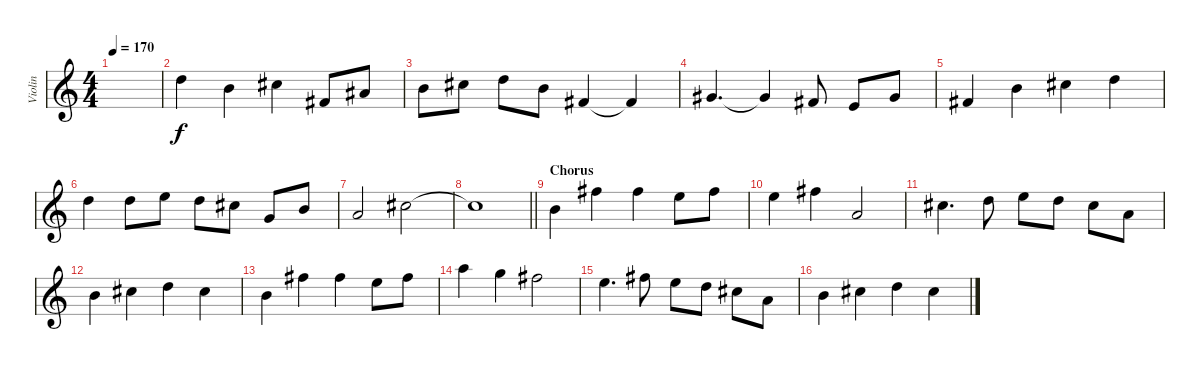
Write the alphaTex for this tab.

\track ("Violin" "Violin") {instrument violin}
\staff {score}
\tuning (E4 B3 G3 D3 A2 E2) {hide}
\ts (4 4)
\tempo 170
\clef g2
\ks c
|
10.1.4 7.1.4 9.1.4 7.2.8 6.1.8 |
7.1.8 9.1.8 10.1.8 7.1.8 7.2.4 7.2{t}.4 |
9.2.4{d} 9.2{t}.4 7.2.8 9.3.8 9.2.8 |
7.2.4 7.1.4 9.1.4 10.1.4 |
10.1.4 10.1.8 12.1.8 10.1.8 9.1.8 8.2.8 7.1.8 |
10.2.2 9.1.2 |
\barLineRight lightlight
9.1{t}.1 |
\section ("" "Chorus")
12.2.4 14.1.4 14.1.4 12.1.8 14.1.8 |
12.1.4 14.1.4 14.3.2 |
14.2.4{d} 15.2.8 12.1.8 15.2.8 14.2.8 14.3.8 |
12.2.4 14.2.4 15.2.4 14.2.4 |
12.2.4 14.1.4 14.1.4 12.1.8 14.1.8 |
17.1.4 15.1.4 14.1.2 |
12.1.4{d} 14.1.8 12.1.8 15.2.8 14.2.8 14.3.8 |
12.2.4 14.2.4 15.2.4 14.2.4
